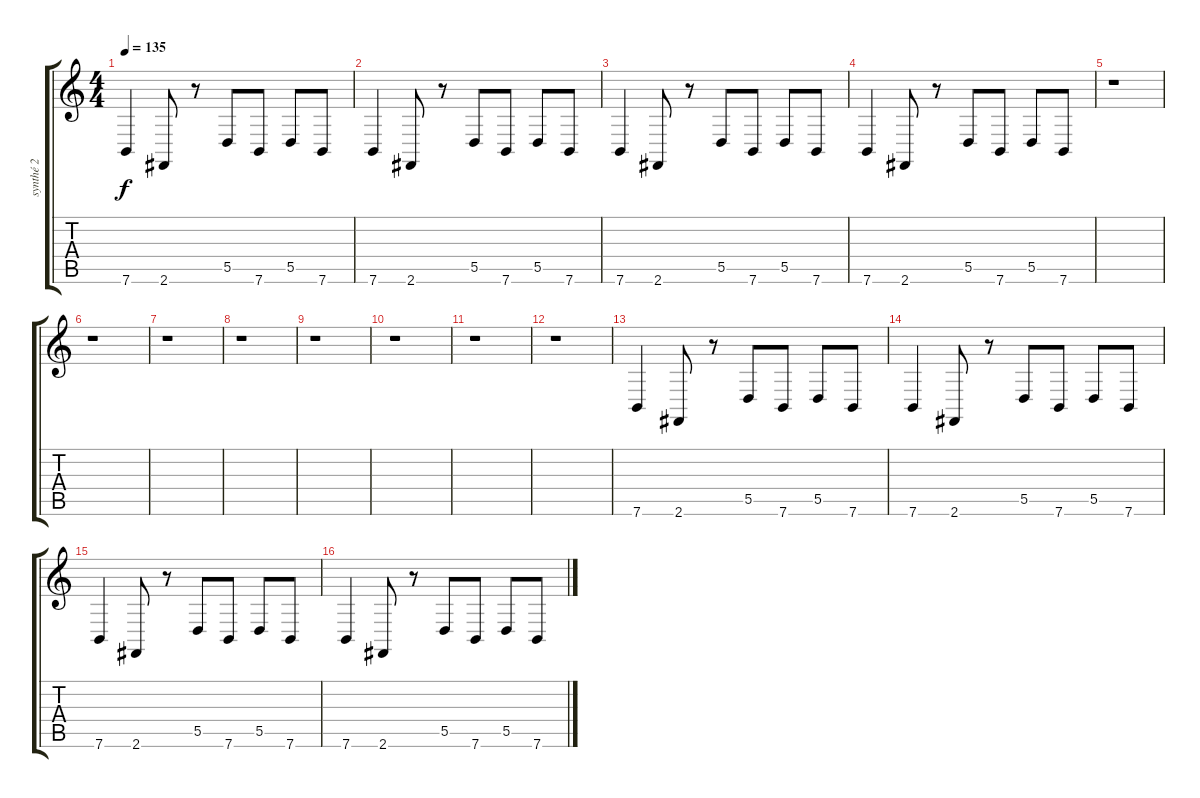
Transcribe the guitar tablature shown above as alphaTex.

\track ("synthé 2" "synthé 2") {instrument lead2sawtooth}
\staff {score tabs}
\tuning (E4 B3 G3 D3 A2 E2) {hide}
\ts (4 4)
\tempo 135
\clef g2
\ks c
7.6.4{dy f} 2.6.8 r.8 5.5.8 7.6.8 5.5.8 7.6.8 |
7.6.4 2.6.8 r.8 5.5.8 7.6.8 5.5.8 7.6.8 |
7.6.4 2.6.8 r.8 5.5.8 7.6.8 5.5.8 7.6.8 |
7.6.4 2.6.8 r.8 5.5.8 7.6.8 5.5.8 7.6.8 |
r.1 |
r.1 |
r.1 |
r.1 |
r.1 |
r.1 |
r.1 |
r.1 |
7.6.4 2.6.8 r.8 5.5.8 7.6.8 5.5.8 7.6.8 |
7.6.4 2.6.8 r.8 5.5.8 7.6.8 5.5.8 7.6.8 |
7.6.4 2.6.8 r.8 5.5.8 7.6.8 5.5.8 7.6.8 |
7.6.4 2.6.8 r.8 5.5.8 7.6.8 5.5.8 7.6.8
